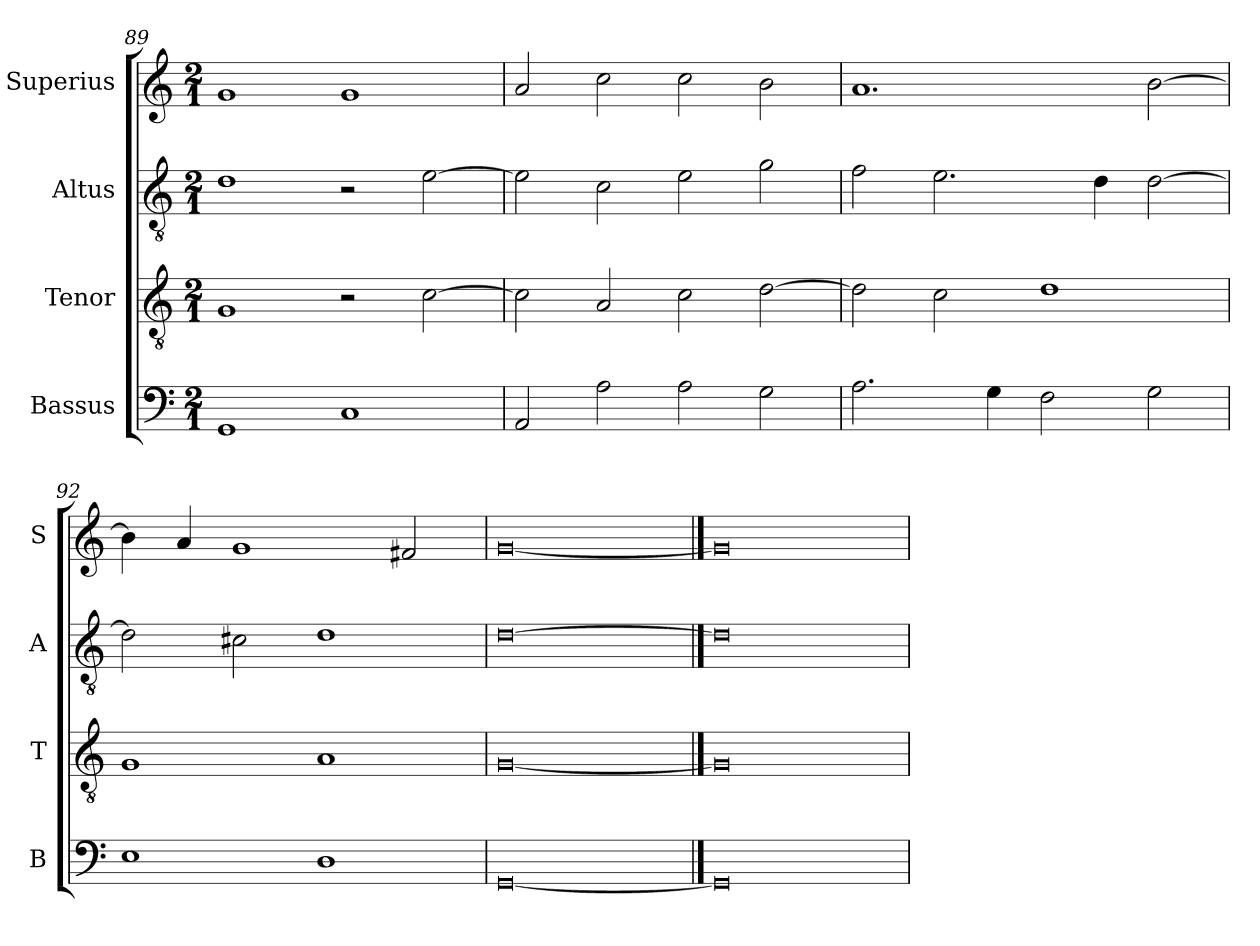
**kern	**kern	**kern	**kern
*part4	*part3	*part2	*part1
*staff4	*staff3	*staff2	*staff1
*I"Bassus	*I"Tenor	*I"Altus	*I"Superius
*I'B	*I'T	*I'A	*I'S
*clefF4	*clefGv2	*clefGv2	*clefG2
*k[]	*k[]	*k[]	*k[]
*C:	*C:	*C:	*C:
*M2/1	*M2/1	*M2/1	*M2/1
=89	=89	=89	=89
1GG	1G	1d	1g
1C	2r	2r	1g
.	[2c	[2e	.
=90	=90	=90	=90
2AA	2c]	2e]	2a
2A	2A	2c	2cc
2A	2c	2e	2cc
2G	[2d	2g	2b
=91	=91	=91	=91
2.A	2d]	2f	1.a
.	2c	2.e	.
4G	.	.	.
2F	1d	.	.
.	.	4d	.
2G	.	[2d	[2b
=92	=92	=92	=92
1E	1G	2d]	4b]
.	.	.	4a
.	.	2c#X	1g
1D	1A	1d	.
.	.	.	2f#X
=93	=93	=93	=93
[0GG	[0G	[0d	[0g
==94	==94	==94	==94
0GG]	0G]	0d]	0g]
=	=	=	=
*-	*-	*-	*-
